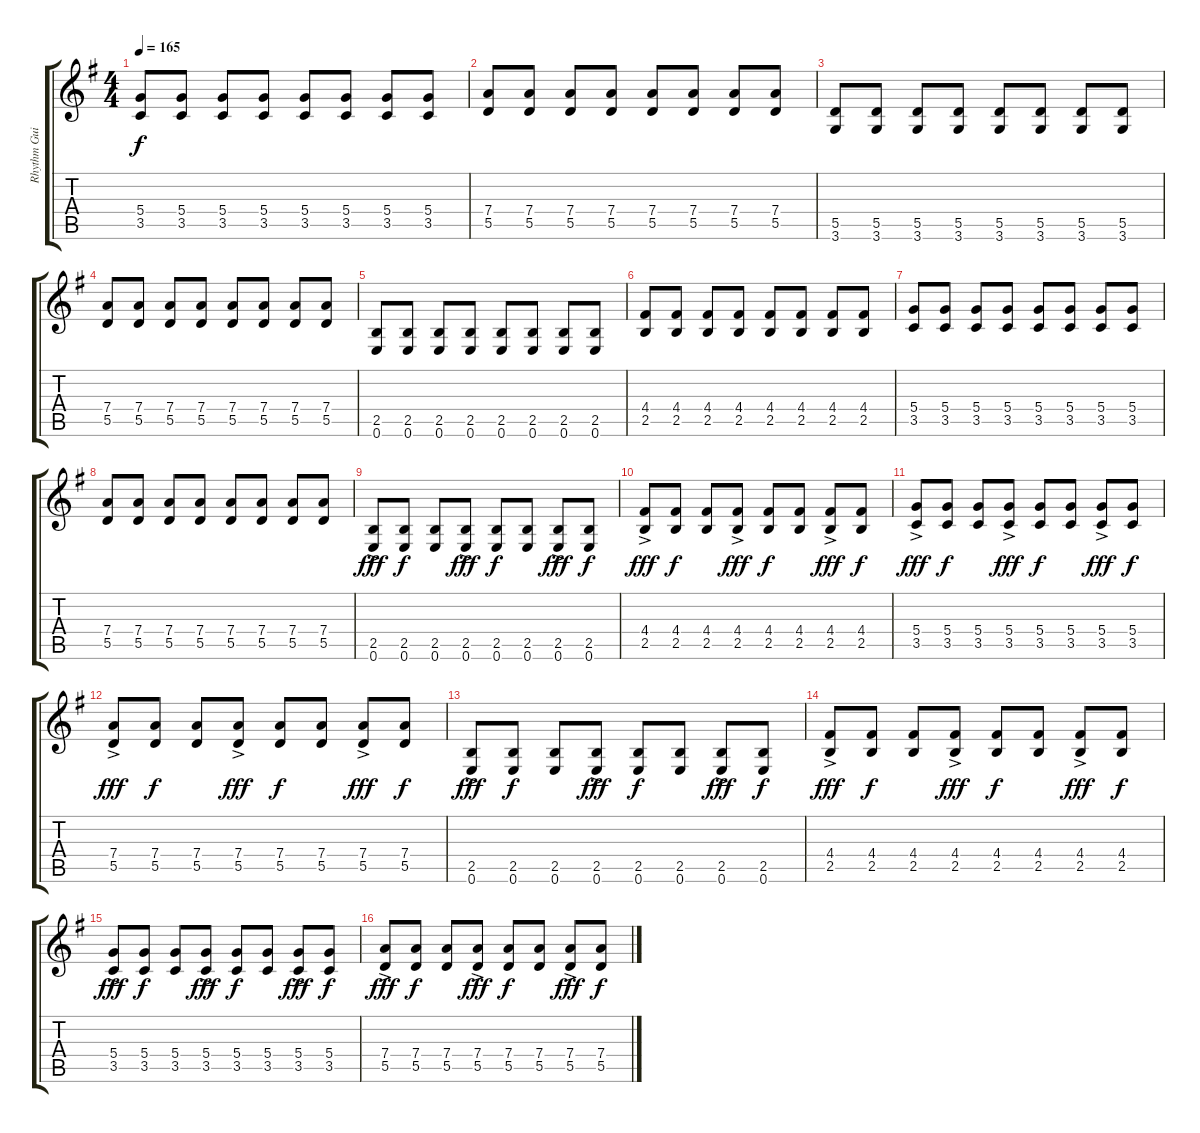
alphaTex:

\track ("Rhythm Guitar" "Rhythm Gui") {instrument distortionguitar}
\staff {score tabs}
\tuning (E4 B3 G3 D3 A2 E2) {hide}
\ts (4 4)
\tempo 165
\clef g2
\ks g
(5.4 3.5).8{dy f} (5.4 3.5).8 (5.4 3.5).8 (5.4 3.5).8 (5.4 3.5).8 (5.4 3.5).8 (5.4 3.5).8 (5.4 3.5).8 |
(7.4 5.5).8 (7.4 5.5).8 (7.4 5.5).8 (7.4 5.5).8 (7.4 5.5).8 (7.4 5.5).8 (7.4 5.5).8 (7.4 5.5).8 |
(5.5 3.6).8 (5.5 3.6).8 (5.5 3.6).8 (5.5 3.6).8 (5.5 3.6).8 (5.5 3.6).8 (5.5 3.6).8 (5.5 3.6).8 |
(7.4 5.5).8 (7.4 5.5).8 (7.4 5.5).8 (7.4 5.5).8 (7.4 5.5).8 (7.4 5.5).8 (7.4 5.5).8 (7.4 5.5).8 |
(2.5 0.6).8 (2.5 0.6).8 (2.5 0.6).8 (2.5 0.6).8 (2.5 0.6).8 (2.5 0.6).8 (2.5 0.6).8 (2.5 0.6).8 |
(4.4 2.5).8 (4.4 2.5).8 (4.4 2.5).8 (4.4 2.5).8 (4.4 2.5).8 (4.4 2.5).8 (4.4 2.5).8 (4.4 2.5).8 |
(5.4 3.5).8 (5.4 3.5).8 (5.4 3.5).8 (5.4 3.5).8 (5.4 3.5).8 (5.4 3.5).8 (5.4 3.5).8 (5.4 3.5).8 |
(7.4 5.5).8 (7.4 5.5).8 (7.4 5.5).8 (7.4 5.5).8 (7.4 5.5).8 (7.4 5.5).8 (7.4 5.5).8 (7.4 5.5).8 |
(2.5{ac} 0.6{ac}).8{dy fff instrument electricguitarclean} (2.5 0.6).8{dy f} (2.5 0.6).8 (2.5{ac} 0.6{ac}).8{dy fff} (2.5 0.6).8{dy f} (2.5 0.6).8 (2.5{ac} 0.6{ac}).8{dy fff} (2.5 0.6).8{dy f} |
(4.4{ac} 2.5{ac}).8{dy fff} (4.4 2.5).8{dy f} (4.4 2.5).8 (4.4{ac} 2.5{ac}).8{dy fff} (4.4 2.5).8{dy f} (4.4 2.5).8 (4.4{ac} 2.5{ac}).8{dy fff} (4.4 2.5).8{dy f} |
(5.4{ac} 3.5{ac}).8{dy fff} (5.4 3.5).8{dy f} (5.4 3.5).8 (5.4{ac} 3.5{ac}).8{dy fff} (5.4 3.5).8{dy f} (5.4 3.5).8 (5.4{ac} 3.5{ac}).8{dy fff} (5.4 3.5).8{dy f} |
(7.4{ac} 5.5{ac}).8{dy fff} (7.4 5.5).8{dy f} (7.4 5.5).8 (7.4{ac} 5.5{ac}).8{dy fff} (7.4 5.5).8{dy f} (7.4 5.5).8 (7.4{ac} 5.5{ac}).8{dy fff} (7.4 5.5).8{dy f} |
(2.5{ac} 0.6{ac}).8{dy fff} (2.5 0.6).8{dy f} (2.5 0.6).8 (2.5{ac} 0.6{ac}).8{dy fff} (2.5 0.6).8{dy f} (2.5 0.6).8 (2.5{ac} 0.6{ac}).8{dy fff} (2.5 0.6).8{dy f} |
(4.4{ac} 2.5{ac}).8{dy fff} (4.4 2.5).8{dy f} (4.4 2.5).8 (4.4{ac} 2.5{ac}).8{dy fff} (4.4 2.5).8{dy f} (4.4 2.5).8 (4.4{ac} 2.5{ac}).8{dy fff} (4.4 2.5).8{dy f} |
(5.4{ac} 3.5{ac}).8{dy fff} (5.4 3.5).8{dy f} (5.4 3.5).8 (5.4{ac} 3.5{ac}).8{dy fff} (5.4 3.5).8{dy f} (5.4 3.5).8 (5.4{ac} 3.5{ac}).8{dy fff} (5.4 3.5).8{dy f} |
(7.4{ac} 5.5{ac}).8{dy fff} (7.4 5.5).8{dy f} (7.4 5.5).8 (7.4{ac} 5.5{ac}).8{dy fff} (7.4 5.5).8{dy f} (7.4 5.5).8 (7.4{ac} 5.5{ac}).8{dy fff} (7.4 5.5).8{dy f}
